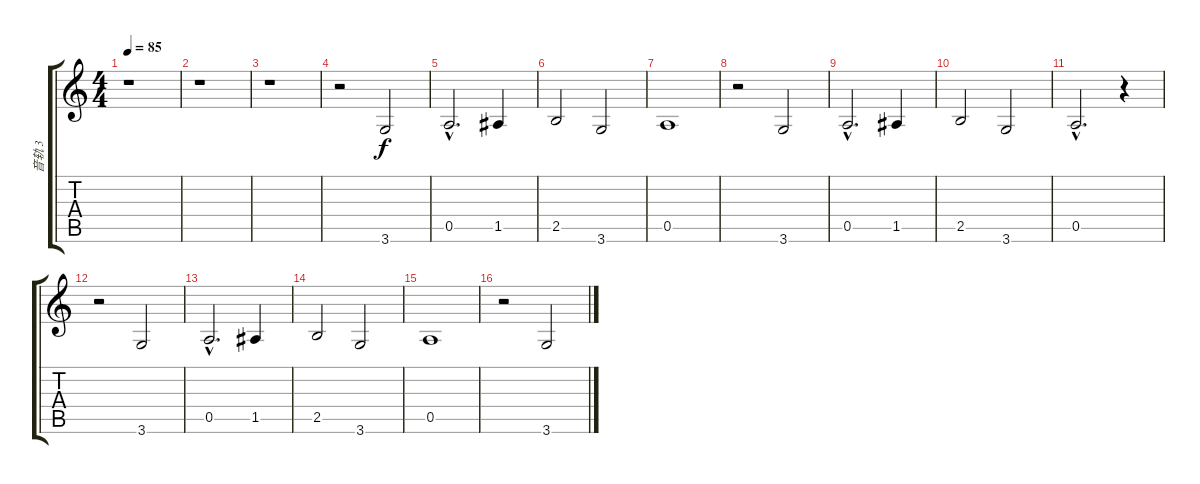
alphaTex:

\track ("音轨 3" "音轨 3") {instrument electricbassfinger}
\staff {score tabs}
\tuning (E4 B3 G3 D3 A2 E2) {hide}
\ts (4 4)
\tempo 85
\clef g2
\ks c
r.1{dy f instrument electricbassfinger} |
r.1 |
r.1 |
r.2 3.6.2 |
0.5{hac}.2{d} 1.5.4 |
2.5.2 3.6.2 |
0.5.1 |
r.2 3.6.2 |
0.5{hac}.2{d} 1.5.4 |
2.5.2 3.6.2 |
0.5{hac}.2{d} r.4 |
r.2 3.6.2 |
0.5{hac}.2{d} 1.5.4 |
2.5.2 3.6.2 |
0.5.1 |
r.2 3.6.2
